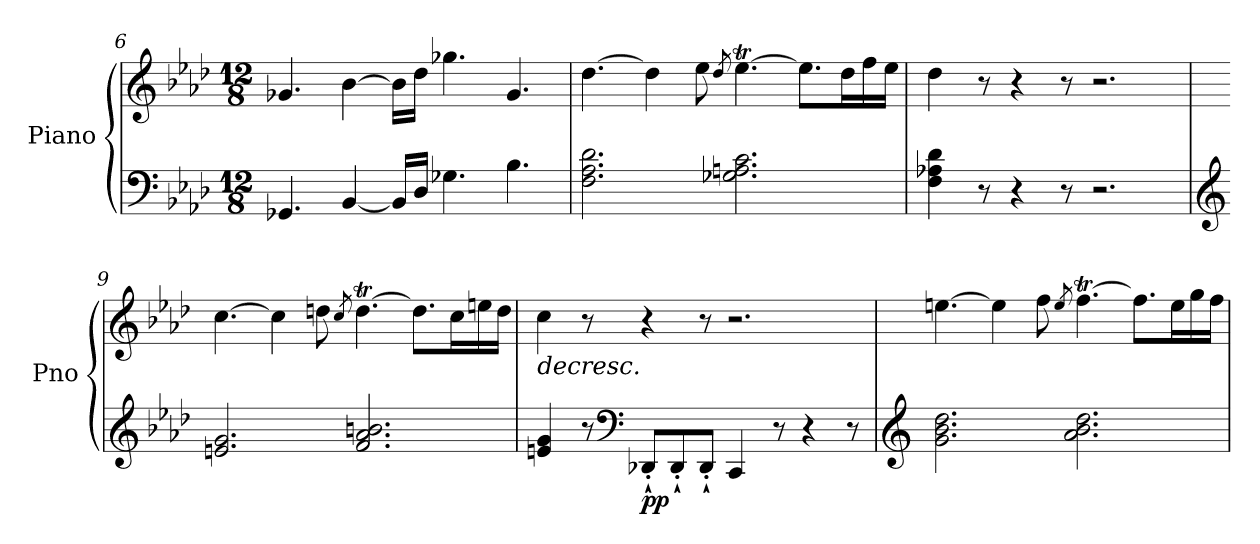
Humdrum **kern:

**kern	**kern	**dynam
*part1	*part1	*part1
*staff2	*staff1	*staff1/2
*I"Piano	*	*
*I'Pno	*	*
*clefF4	*clefG2	*
*k[b-e-a-d-]	*k[b-e-a-d-]	*
*A-:	*A-:	*
*M12/8	*M12/8	*
=6	=6	=6
4.GG-X/	4.g-X/	.
[4BB-/	[4b-\	.
16BB-/LL]	16b-\LL]	.
16D-/JJ	16dd-\JJ	.
4.G-X\	4.gg-X\	.
4.B-\	4.g-/	.
=7	=7	=7
2.F\ 2.A-\ 2.d-\	[4.dd-\	.
.	4dd-\]	.
.	8ee-\	.
.	8qdd-/	.
2.G-X\ 2.An\ 2.c\	[4.ee-T\	.
.	8.ee-\L]	.
.	16dd-\L	.
.	16ff\	.
.	16ee-\JJ	.
!!LO:LB:g=z
=8	=8	=8
4F\ 4A-X\ 4d-\	4dd-\	.
8r	8r	.
4r	4r	.
8r	8r	.
2.r	2.r	.
=9	=9	=9
*clefG2	*	*
2.en/ 2.g/	[4.cc\	.
.	4cc\]	.
.	8ddn\	.
.	8qcc/	.
2.f/ 2.a-/ 2.bn/	[4.ddt\	.
.	8.dd\L]	.
.	16cc\L	.
.	16een\	.
.	16dd\JJ	.
=10	=10	=10
!	!	!LO:HP:b
4en/ 4g/	4cc\	>
8r	8r	.
*clefF4	*	*
!	!	!LO:DY:b=2
8DD-X'`/L	4r	pp
8DD-'`/	.	.
8DD-'`/J	8r	.
4CC/	2.r	.
8r	.	.
4r	.	.
8r	.	.
!!LO:LB:g=z
=11	=11	=11
*clefG2	*	*
2.g\ 2.b-\ 2.dd-\	[4.een\	.
.	4ee\]	.
.	8ff\	.
.	8qee/	.
2.a-\ 2.b-\ 2.dd-\	[4.ffT\	.
.	8.ff\L]	.
.	16ee\L	.
.	16gg\	.
.	16ff\JJ	.
.	.	]
=	=	=
*-	*-	*-
